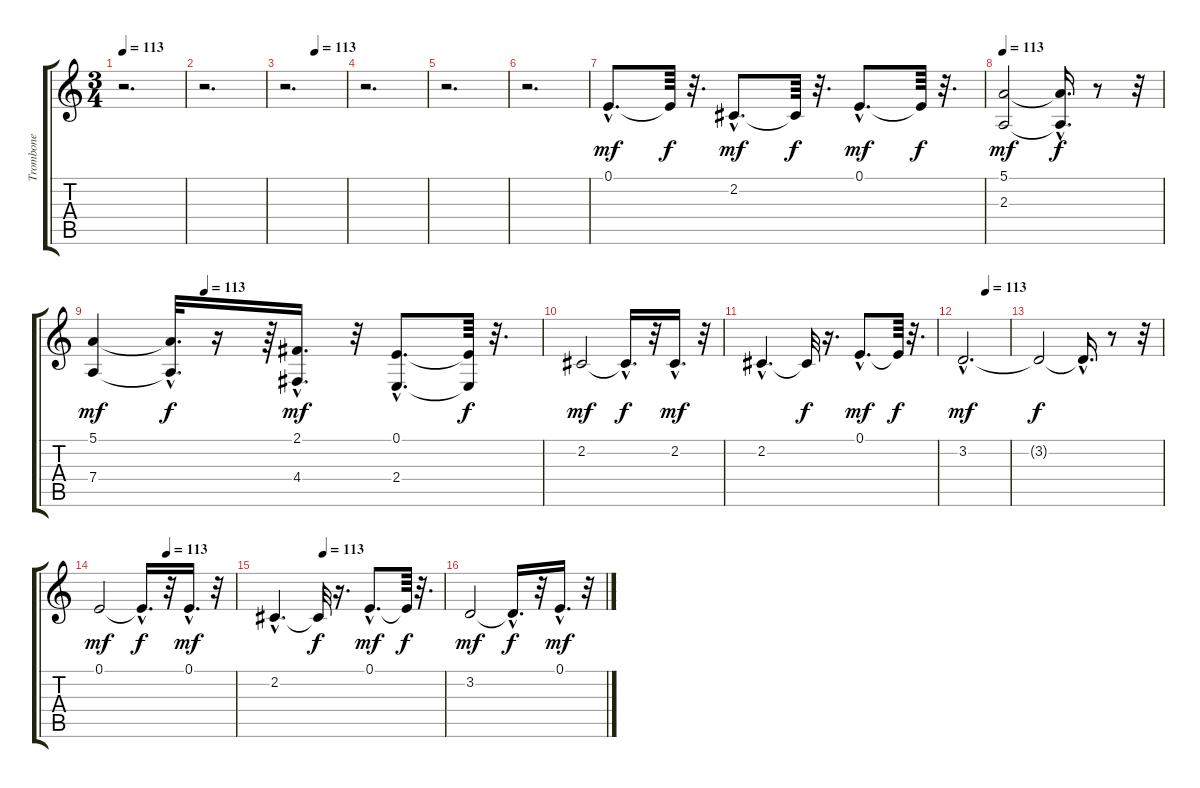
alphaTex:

\track ("Trombone" "Trombone") {instrument frenchhorn}
\staff {score tabs}
\tuning (E4 B3 G3 D3 A2 E2) {hide}
\ts (3 4)
\tempo 113
\clef g2
\ks c
r.2{d dy f} |
r.2{d} |
\tempo (113 0.5)
r.2{d} |
r.2{d} |
r.2{d} |
r.2{d} |
0.1{hac}.8{d dy mf} 0.1{t}.64{dy f} r.32{d} 2.2{hac}.8{d dy mf} 2.2{t}.64{dy f} r.32{d} 0.1{hac}.8{d dy mf} 0.1{t}.64{dy f} r.32{d} |
\tempo 113
(5.1 2.3).2{dy mf} (5.1{hac t} 2.3{hac t}).16{d dy f} r.8 r.32 |
\tempo (113 0.25)
(5.1 7.4).4{dy mf} (5.1{hac t} 7.4{hac t}).32{d dy f} r.16 r.64 (2.1{hac} 4.4{hac}).16{d dy mf} r.32 (0.1{hac} 2.4{hac}).8{d} (0.1{t} 2.4{t}).64{dy f} r.32{d} |
2.2.2{dy mf} 2.2{hac t}.16{d dy f} r.32 2.2{hac}.16{d dy mf} r.32 |
2.2{hac}.4{d} 2.2{t}.32{dy f} r.16{d} 0.1{hac}.8{d dy mf} 0.1{t}.64{dy f} r.32{d} |
\tempo (113 0.5)
3.2{hac}.2{d dy mf} |
3.2{t}.2{dy f} 3.2{hac t}.16{d} r.8 r.32 |
\tempo (113 0.5)
0.1.2{dy mf} 0.1{hac t}.16{d dy f} r.32 0.1{hac}.16{d dy mf} r.32 |
\tempo (113 0.2916666666666667)
2.2{hac}.4{d} 2.2{t}.32{dy f} r.16{d} 0.1{hac}.8{d dy mf} 0.1{t}.64{dy f} r.32{d} |
3.2.2{dy mf} 3.2{hac t}.16{d dy f} r.32 0.1{hac}.16{d dy mf} r.32
